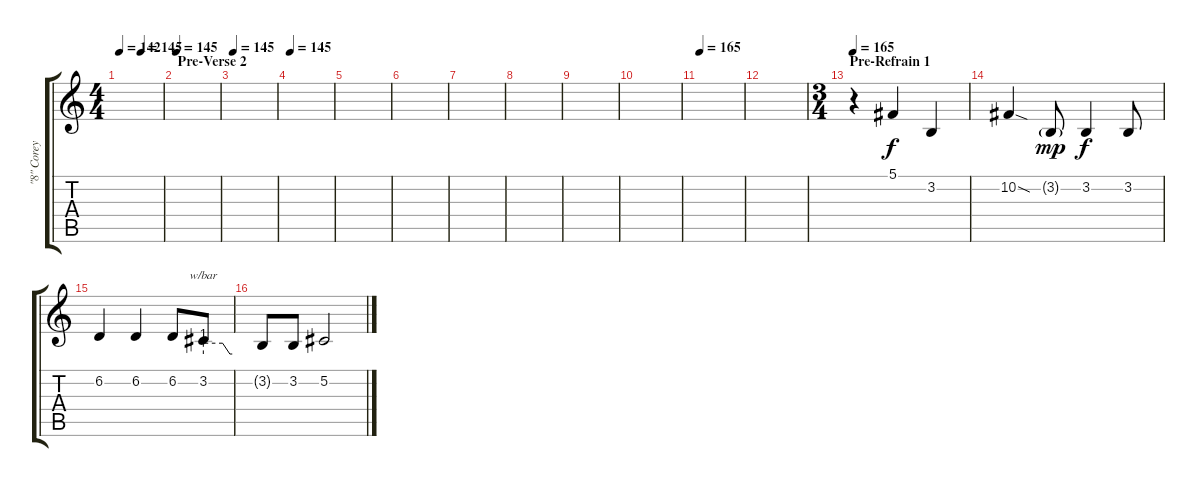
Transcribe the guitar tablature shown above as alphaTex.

\track ("\"8\" Corey Taylor (Vocals)" "\"8\" Corey ") {instrument lead2sawtooth}
\staff {score tabs}
\tuning (Db4 Ab3 E3 B2 Gb2 B1) {hide}
\ts (4 4)
\tempo 142
\tempo (145 0.5)
\clef g2
\ks c
|
\section ("" "Pre-Verse 2")
\tempo 145
|
\tempo 145
|
\tempo 145
|
|
|
|
|
|
|
\tempo 165
|
|
\ts (3 4)
\section ("" "Pre-Refrain 1")
\tempo 165
r.4 5.1.4 3.2.4 |
10.2{sod}.4 3.2{g}.8{dy mp} 3.2.4{dy f} 3.2.8 |
6.2.4 6.2.4 6.2.8 3.2.8{tbe (custom default 0 4 40 4 55 0 60 0)} |
3.2{t}.8 3.2.8 5.2.2
